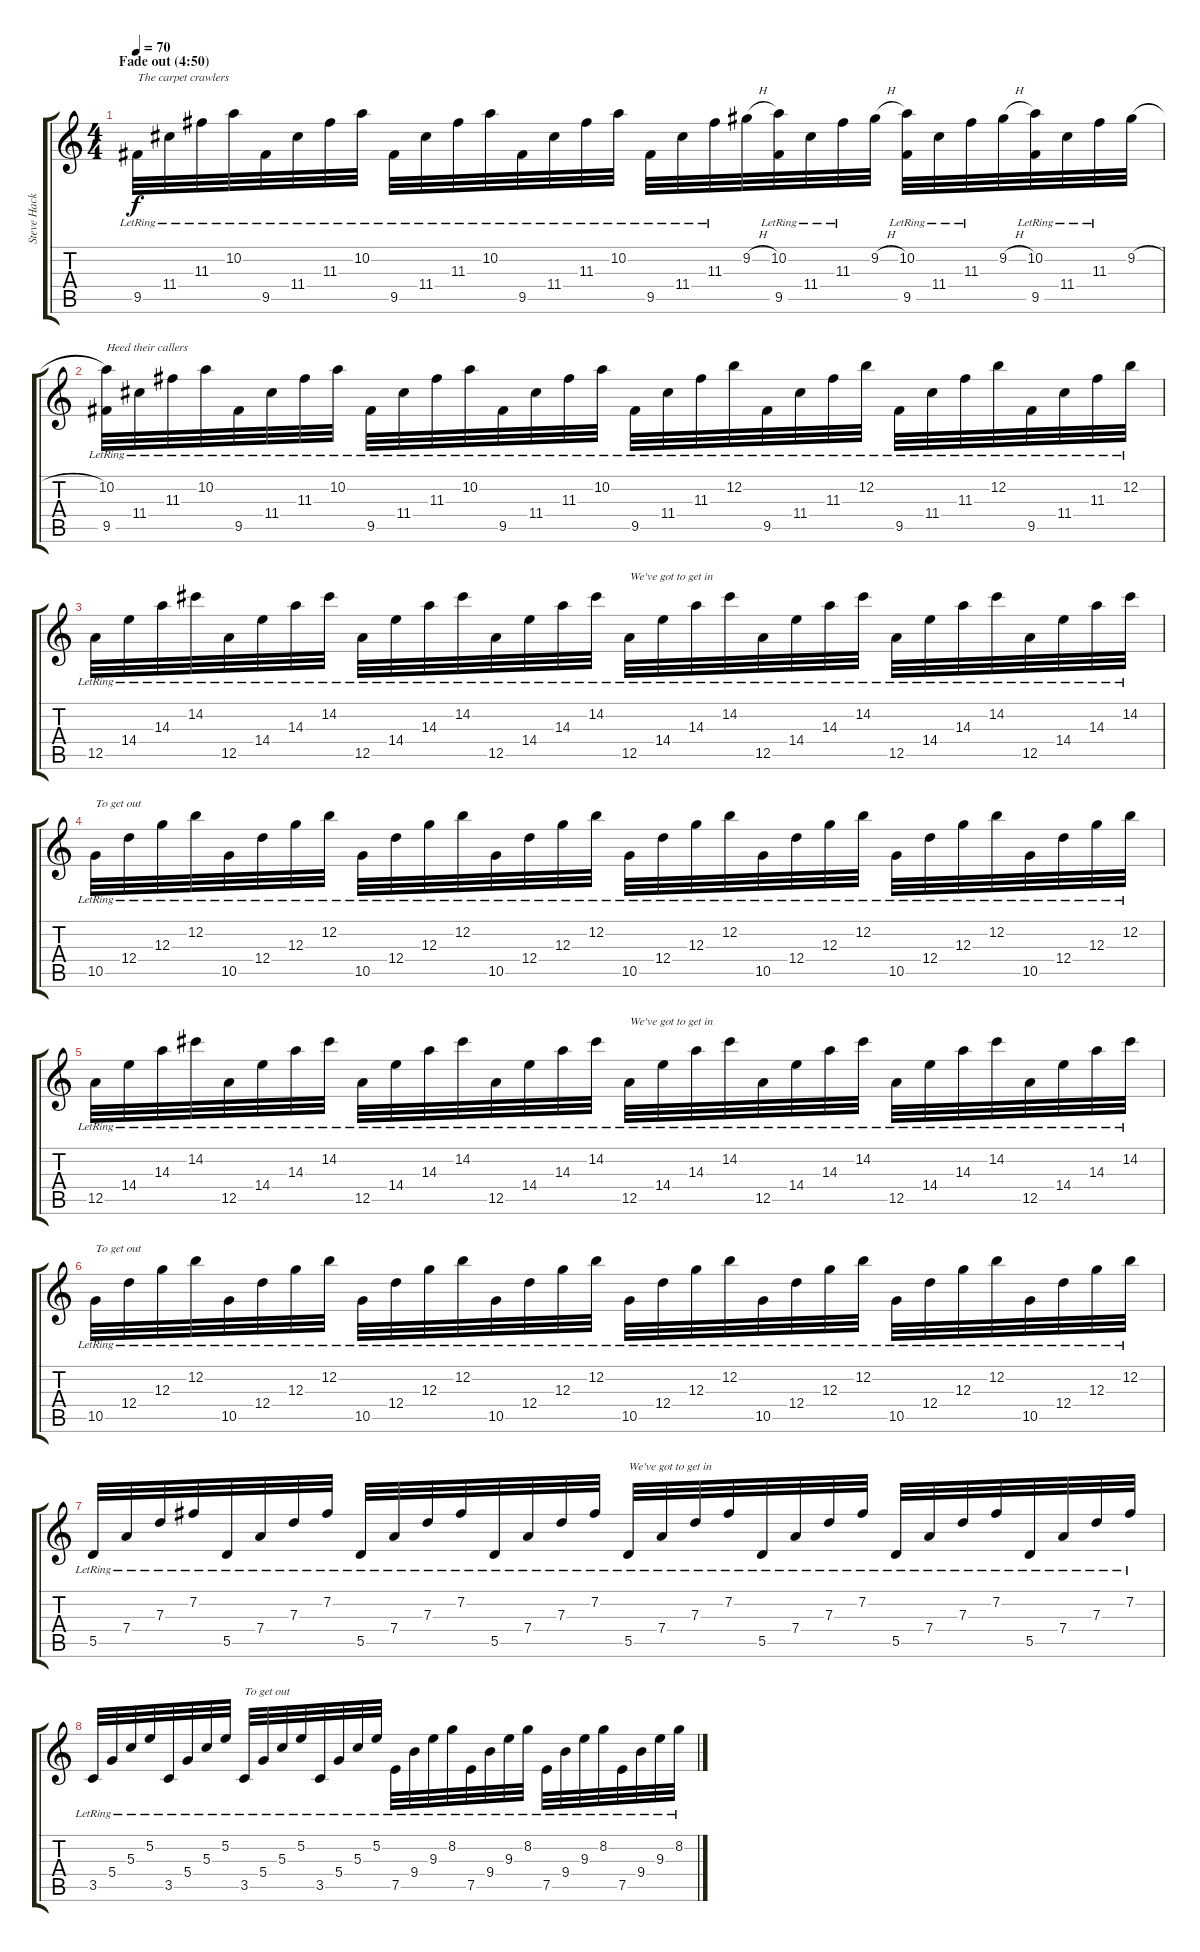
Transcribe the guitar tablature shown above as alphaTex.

\track ("Steve Hackett (rhythm guitar)" "Steve Hack") {instrument electricguitarjazz}
\staff {score tabs}
\tuning (E4 B3 G3 D3 A2 E2) {hide}
\ts (4 4)
\section ("" "Fade out (4:50)")
\tempo 70
\clef g2
\ks c
9.5{lr}.32{txt "The carpet crawlers" dy f volume 9} 11.4{lr}.32 11.3{lr}.32 10.2{lr}.32 9.5{lr}.32 11.4{lr}.32 11.3{lr}.32 10.2{lr}.32 9.5{lr}.32 11.4{lr}.32 11.3{lr}.32 10.2{lr}.32 9.5{lr}.32 11.4{lr}.32 11.3{lr}.32 10.2{lr}.32 9.5{lr}.32 11.4{lr}.32 11.3{lr}.32 9.2{h}.32 (10.2{lr} 9.5{lr}).32 11.4{lr}.32 11.3{lr}.32 9.2{h}.32 (10.2{lr} 9.5{lr}).32 11.4{lr}.32 11.3{lr}.32 9.2{h}.32 (10.2{lr} 9.5{lr}).32 11.4{lr}.32 11.3{lr}.32 9.2{h}.32 |
(10.2{lr} 9.5{lr}).32{txt "Heed their callers"} 11.4{lr}.32 11.3{lr}.32 10.2{lr}.32 9.5{lr}.32 11.4{lr}.32 11.3{lr}.32 10.2{lr}.32 9.5{lr}.32 11.4{lr}.32 11.3{lr}.32 10.2{lr}.32 9.5{lr}.32 11.4{lr}.32 11.3{lr}.32 10.2{lr}.32 9.5{lr}.32 11.4{lr}.32 11.3{lr}.32 12.2{lr}.32 9.5{lr}.32 11.4{lr}.32 11.3{lr}.32 12.2{lr}.32 9.5{lr}.32 11.4{lr}.32 11.3{lr}.32 12.2{lr}.32 9.5{lr}.32 11.4{lr}.32 11.3{lr}.32 12.2{lr}.32 |
12.5{lr}.32{volume 6} 14.4{lr}.32 14.3{lr}.32 14.2{lr}.32 12.5{lr}.32 14.4{lr}.32 14.3{lr}.32 14.2{lr}.32 12.5{lr}.32 14.4{lr}.32 14.3{lr}.32 14.2{lr}.32 12.5{lr}.32 14.4{lr}.32 14.3{lr}.32 14.2{lr}.32 12.5{lr}.32{txt "We've got to get in"} 14.4{lr}.32 14.3{lr}.32 14.2{lr}.32 12.5{lr}.32 14.4{lr}.32 14.3{lr}.32 14.2{lr}.32 12.5{lr}.32 14.4{lr}.32 14.3{lr}.32 14.2{lr}.32 12.5{lr}.32 14.4{lr}.32 14.3{lr}.32 14.2{lr}.32 |
10.5{lr}.32{txt "To get out"} 12.4{lr}.32 12.3{lr}.32 12.2{lr}.32 10.5{lr}.32 12.4{lr}.32 12.3{lr}.32 12.2{lr}.32 10.5{lr}.32 12.4{lr}.32 12.3{lr}.32 12.2{lr}.32 10.5{lr}.32 12.4{lr}.32 12.3{lr}.32 12.2{lr}.32 10.5{lr}.32 12.4{lr}.32 12.3{lr}.32 12.2{lr}.32 10.5{lr}.32 12.4{lr}.32 12.3{lr}.32 12.2{lr}.32 10.5{lr}.32 12.4{lr}.32 12.3{lr}.32 12.2{lr}.32 10.5{lr}.32 12.4{lr}.32 12.3{lr}.32 12.2{lr}.32 |
12.5{lr}.32{volume 3} 14.4{lr}.32 14.3{lr}.32 14.2{lr}.32 12.5{lr}.32 14.4{lr}.32 14.3{lr}.32 14.2{lr}.32 12.5{lr}.32 14.4{lr}.32 14.3{lr}.32 14.2{lr}.32 12.5{lr}.32 14.4{lr}.32 14.3{lr}.32 14.2{lr}.32 12.5{lr}.32{txt "We've got to get in"} 14.4{lr}.32 14.3{lr}.32 14.2{lr}.32 12.5{lr}.32 14.4{lr}.32 14.3{lr}.32 14.2{lr}.32 12.5{lr}.32 14.4{lr}.32 14.3{lr}.32 14.2{lr}.32 12.5{lr}.32 14.4{lr}.32 14.3{lr}.32 14.2{lr}.32 |
10.5{lr}.32{txt "To get out"} 12.4{lr}.32 12.3{lr}.32 12.2{lr}.32 10.5{lr}.32 12.4{lr}.32 12.3{lr}.32 12.2{lr}.32 10.5{lr}.32 12.4{lr}.32 12.3{lr}.32 12.2{lr}.32 10.5{lr}.32 12.4{lr}.32 12.3{lr}.32 12.2{lr}.32 10.5{lr}.32 12.4{lr}.32 12.3{lr}.32 12.2{lr}.32 10.5{lr}.32 12.4{lr}.32 12.3{lr}.32 12.2{lr}.32 10.5{lr}.32 12.4{lr}.32 12.3{lr}.32 12.2{lr}.32 10.5{lr}.32 12.4{lr}.32 12.3{lr}.32 12.2{lr}.32 |
5.5{lr}.32{volume 0} 7.4{lr}.32 7.3{lr}.32 7.2{lr}.32 5.5{lr}.32 7.4{lr}.32 7.3{lr}.32 7.2{lr}.32 5.5{lr}.32 7.4{lr}.32 7.3{lr}.32 7.2{lr}.32 5.5{lr}.32 7.4{lr}.32 7.3{lr}.32 7.2{lr}.32 5.5{lr}.32{txt "We've got to get in"} 7.4{lr}.32 7.3{lr}.32 7.2{lr}.32 5.5{lr}.32 7.4{lr}.32 7.3{lr}.32 7.2{lr}.32 5.5{lr}.32 7.4{lr}.32 7.3{lr}.32 7.2{lr}.32 5.5{lr}.32 7.4{lr}.32 7.3{lr}.32 7.2{lr}.32 |
3.5{lr}.32 5.4{lr}.32 5.3{lr}.32 5.2{lr}.32 3.5{lr}.32 5.4{lr}.32 5.3{lr}.32 5.2{lr}.32 3.5{lr}.32{txt "To get out"} 5.4{lr}.32 5.3{lr}.32 5.2{lr}.32 3.5{lr}.32 5.4{lr}.32 5.3{lr}.32 5.2{lr}.32 7.5{lr}.32 9.4{lr}.32 9.3{lr}.32 8.2{lr}.32 7.5{lr}.32 9.4{lr}.32 9.3{lr}.32 8.2{lr}.32 7.5{lr}.32 9.4{lr}.32 9.3{lr}.32 8.2{lr}.32 7.5{lr}.32 9.4{lr}.32 9.3{lr}.32 8.2{lr}.32
